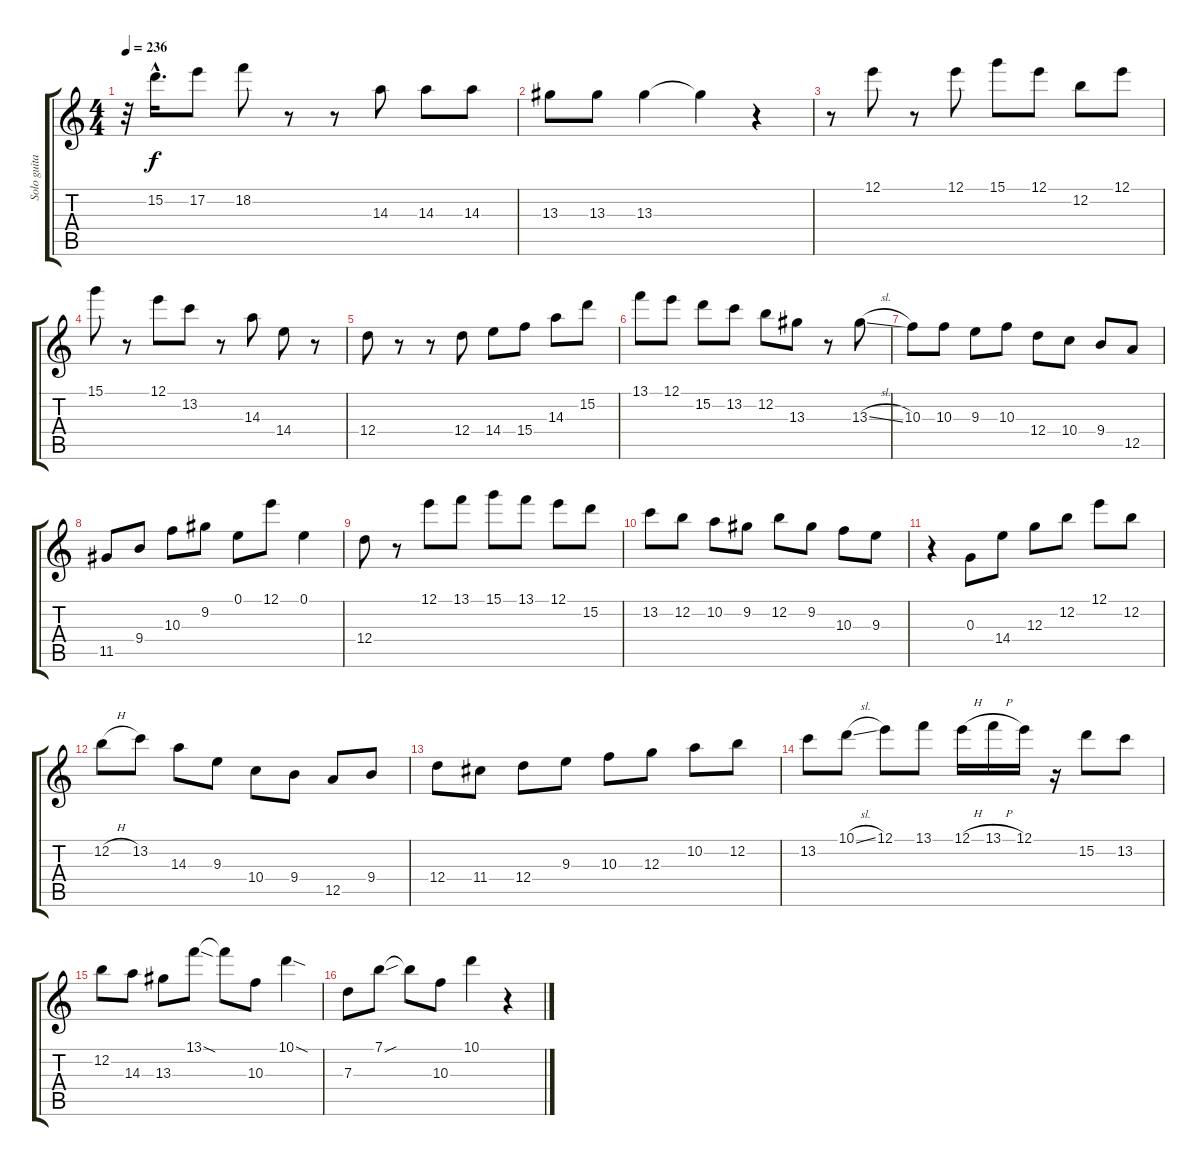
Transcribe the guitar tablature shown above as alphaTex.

\track ("Solo guitar" "Solo guita") {instrument acousticguitarsteel}
\staff {score tabs}
\tuning (E4 B3 G3 D3 A2 E2) {hide}
\ts (4 4)
\tempo 236
\clef g2
\ks c
r.32{dy f} 15.2{hac}.16{d} 17.2.8 18.2.8 r.8 r.8 14.3.8 14.3.8 14.3.8 |
13.3.8 13.3.8 13.3.4 13.3{t}.4 r.4 |
r.8 12.1.8 r.8 12.1.8 15.1.8 12.1.8 12.2.8 12.1.8 |
15.1.8 r.8 12.1.8 13.2.8 r.8 14.3.8 14.4.8 r.8 |
12.4.8 r.8 r.8 12.4.8 14.4.8 15.4.8 14.3.8 15.2.8 |
13.1.8 12.1.8 15.2.8 13.2.8 12.2.8 13.3.8 r.8 13.3{sl}.8 |
10.3.8 10.3.8 9.3.8 10.3.8 12.4.8 10.4.8 9.4.8 12.5.8 |
11.5.8 9.4.8 10.3.8 9.2.8 0.1.8 12.1.8 0.1.4 |
12.4.8 r.8 12.1.8 13.1.8 15.1.8 13.1.8 12.1.8 15.2.8 |
13.2.8 12.2.8 10.2.8 9.2.8 12.2.8 9.2.8 10.3.8 9.3.8 |
r.4 0.3.8 14.4.8 12.3.8 12.2.8 12.1.8 12.2.8 |
12.2{h}.8 13.2.8 14.3.8 9.3.8 10.4.8 9.4.8 12.5.8 9.4.8 |
12.4.8 11.4.8 12.4.8 9.3.8 10.3.8 12.3.8 10.2.8 12.2.8 |
13.2.8 10.1{sl}.8 12.1.8 13.1.8 12.1{h}.16 13.1{h}.16 12.1.16 r.16 15.2.8 13.2.8 |
12.2.8 14.3.8 13.3.8 13.1{sod}.8 13.1{t}.8 10.3.8 10.1{sod}.4 |
7.3.8 7.1{sou}.8 7.1{t}.8 10.3.8 10.1.4 r.4
